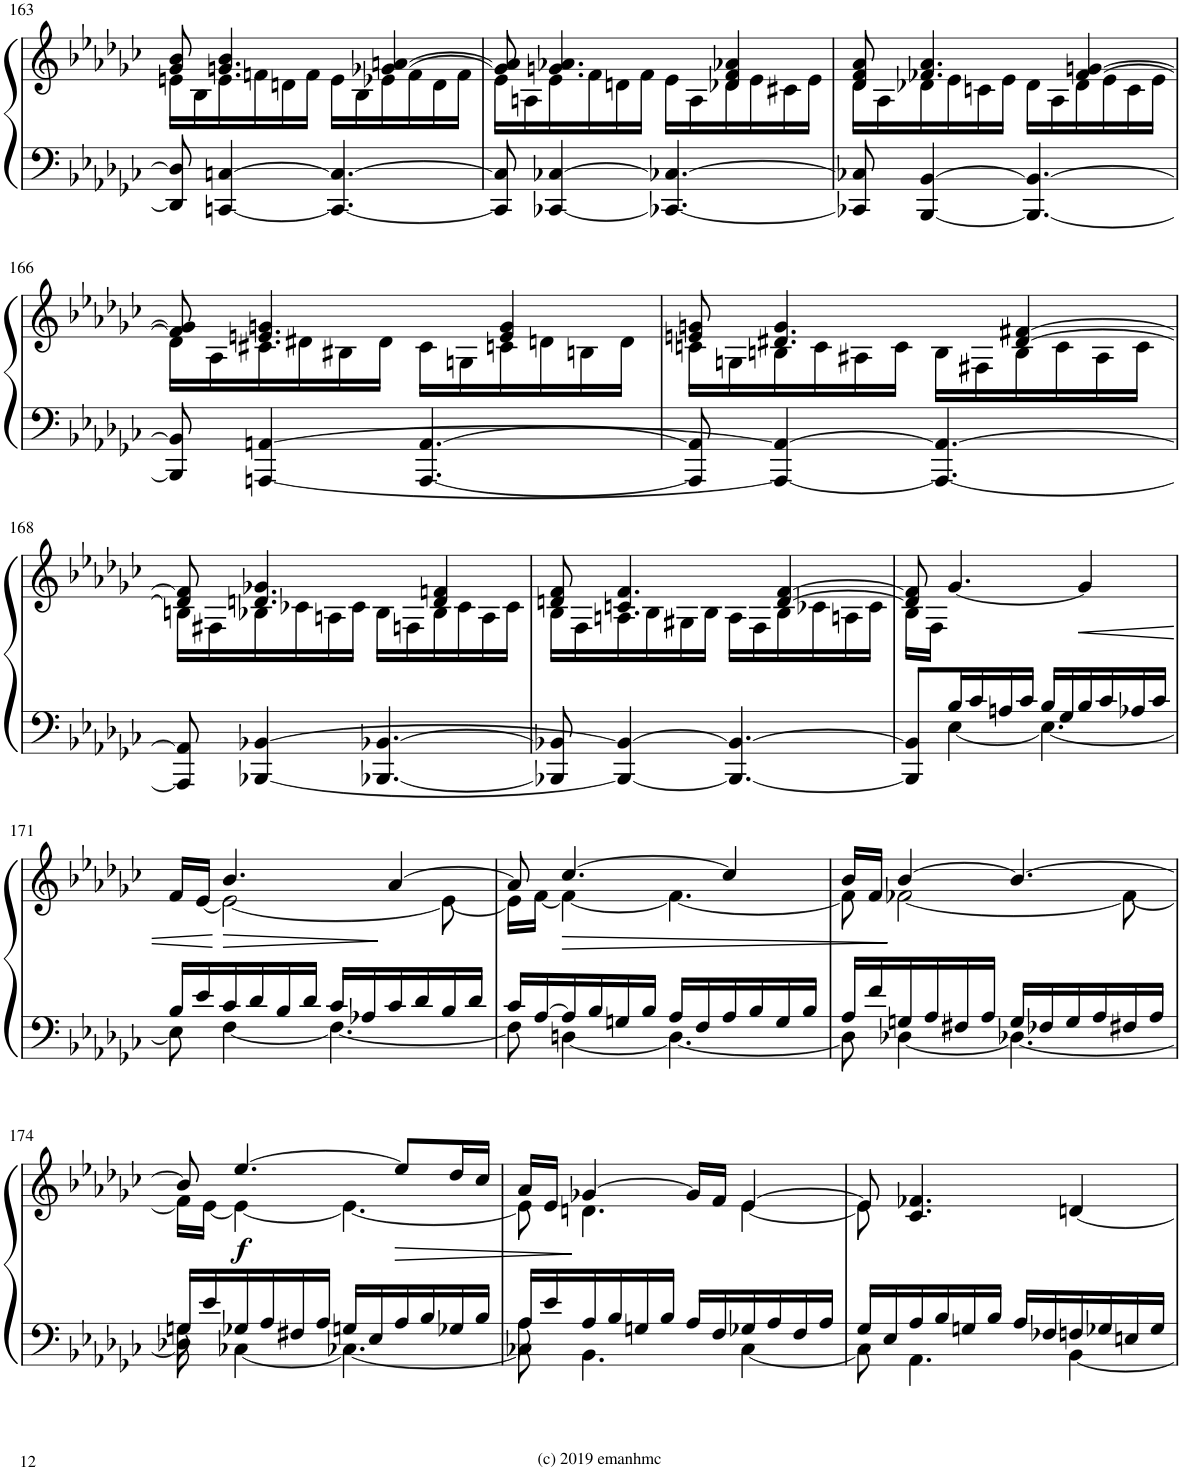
**kern	**kern	**dynam
*part1	*part1	*part1
*staff2	*staff1	*staff1/2
*I"Piano	*	*
*I'Pno.	*	*
!!LO:PB:g=z
*clefF4	*clefG2	*
*k[b-e-a-d-g-c-]	*k[b-e-a-d-g-c-]	*
*M6/8	*M6/8	*
=163	=163	=163
*	*^	*
8DD-/] 8D-/]	16en\LL	8g-/ 8b-/	.
.	16B-\	.	.
[4CCn/ [4Cn/	16e\	4.gn/ 4.b-/	.
.	16fn\	.	.
.	16dn\	.	.
.	16f\JJ	.	.
4.CC/_ 4.C/_	16e\LL	.	.
.	16B-\	.	.
.	16e-X\	[4g-X/ [4an/	.
.	16f\	.	.
.	16d\	.	.
.	16f\JJ	.	.
=164	=164	=164	=164
8CC/] 8C/]	16e-\LL	8g-/] 8a/]	.
.	16An\	.	.
[4CC-X/ [4C-X/	16e-\	4.gn/ 4.a-X/	.
.	16f\	.	.
.	16dn\	.	.
.	16f\JJ	.	.
4.CC-X/_ 4.C-X/_	16e-\LL	.	.
.	16A\	.	.
.	16d-X\	4d-/ 4f/ 4a-X/	.
.	16e-\	.	.
.	16c#X\	.	.
.	16e-\JJ	.	.
=165	=165	=165	=165
8CC-X/] 8C-X/]	16d-\LL	8d-/ 8f/ 8a-/	.
.	16A-\	.	.
[4BBB-/ [4BB-/	16d-X\	4.f-X/ 4.a-/	.
.	16e-\	.	.
.	16cn\	.	.
.	16e-\JJ	.	.
4.BBB-/_ 4.BB-/_	16d-\LL	.	.
.	16A-\	.	.
.	16d-\	[4f-/ [4gn/	.
.	16e-\	.	.
.	16c\	.	.
.	16e-\JJ	.	.
!!LO:LB:g=z	!!
=166	=166	=166	=166
8BBB-/] 8BB-/]	16d-\LL	8f-/] 8g/]	.
.	16A-\	.	.
[4AAAn/ [4AAn/	16c#X\	4.en/ 4.gn/	.
.	16d#X\	.	.
.	16B#X\	.	.
.	16d#\JJ	.	.
[4.AAA/ [4.AA/	16c#\LL	.	.
.	16Gn\	.	.
.	16cn\	4e/ 4g/	.
.	16dn\	.	.
.	16Bn\	.	.
.	16d\JJ	.	.
=167	=167	=167	=167
8AAA/] 8AA/]	16cn\LL	8en/ 8gn/	.
.	16Gn\	.	.
4AAA/_ 4AA/_	16Bn\	4.d#X/ 4.g/	.
.	16c\	.	.
.	16A#X\	.	.
.	16c\JJ	.	.
4.AAA/_ 4.AA/_	16B\LL	.	.
.	16F#X\	.	.
.	16B\	[4d#/ [4f#X/	.
.	16c\	.	.
.	16A#\	.	.
.	16c\JJ	.	.
!!LO:LB:g=z	!!
=168	=168	=168	=168
8AAA/] 8AA/]	16Bn\LL	8d#/] 8f#/]	.
.	16F#X\	.	.
[4BBB-X/ [4BB-X/	16B-X\	4.dn/ 4.g-X/	.
.	16c-X\	.	.
.	16An\	.	.
.	16c-\JJ	.	.
[4.BBB-X/ [4.BB-X/	16B-\LL	.	.
.	16Fn\	.	.
.	16B-\	4d/ 4fn/	.
.	16c-\	.	.
.	16A\	.	.
.	16c-\JJ	.	.
=169	=169	=169	=169
8BBB-X/] 8BB-X/]	16B-\LL	8dn/ 8f/	.
.	16F\	.	.
4BBB-/_ 4BB-/_	16An\	4.cn/ 4.f/	.
.	16B-\	.	.
.	16G#X\	.	.
.	16B-\JJ	.	.
4.BBB-/_ 4.BB-/_	16A\LL	.	.
.	16F\	.	.
.	16B-\	[4d/ [4f/	.
.	16c-X\	.	.
.	16An\	.	.
.	16c-\JJ	.	.
=170	=170	=170	=170
*^	*	*	*
8BBB-/] 8BB-/]L	8ryy	16B-\LL	8d/] 8f/]	.
.	.	16F\JJ	.	.
16B-/L	[4E-\	[4.g-/	2ryy	.
16c-/	.	.	.	.
16An/	.	.	.	.
16c-/JJ	.	.	.	.
16B-/LL	4.E-\_	.	.	.
16G-/	.	.	.	.
!	!	!	!	!LO:HP:b
16B-/	.	4g-/]	.	<
16c-/	.	.	.	.
16A-X/	.	.	8ryy	.
16c-/JJ	.	.	.	.
!!LO:LB:g=z	!!
=171	=171	=171	=171	=171
16B-/LL	8E-\]	16f/LL	8ryy	.
16e-/	.	[<16e-/JJ	.	.
!	!	!	!	!LO:HP:b
16c-/	[4F\	4.b-/	2e-\_	>
16d-/	.	.	.	.
16B-/	.	.	.	.
16d-/JJ	.	.	.	.
16c-/LL	4.F\_	.	.	.
16A-X/	.	.	.	.
16c-/	.	[4a-/	.	[
16d-/	.	.	.	.
16B-/	.	.	8e-\_	.
16d-/JJ	.	.	.	.
=172	=172	=172	=172	=172
16c-/LL	8F\]	8a-/]	16e-\LL]	.
[16A-/	.	.	[16f\JJ	.
!	!	!	!	!LO:HP:b
16A-/]	[4Dn\	[4.cc-/	4f\_	>
16B-/	.	.	.	.
16Gn/	.	.	.	.
16B-/JJ	.	.	.	.
16A-/LL	4.D\_	.	4.f\_	.
16F/	.	.	.	.
16A-/	.	4cc-/]	.	.
16B-/	.	.	.	.
16G/	.	.	.	.
16B-/JJ	.	.	.	.
=173	=173	=173	=173	=173
16A-/LL	8D\]	16b-/LL	8f\]	.
16f/	.	16f/JJ	.	.
16Gn/	[4D-X\	[4b-/	[2f-X\	]
16A-/	.	.	.	.
16F#X/	.	.	.	.
16A-/JJ	.	.	.	.
16G/LL	4.D-X\_	4.b-/_	.	.
16F-X/	.	.	.	.
16G/	.	.	.	.
16A-/	.	.	.	.
16F#X/	.	.	8f-\_	.
16A-/JJ	.	.	.	.
!!LO:LB:g=z	!!
=174	=174	=174	=174	=174
*	*^	*	*	*
16Gn/LL	8D-X\]	8G\	8b-/]	16f-\LL]	.
16e-/	.	.	.	[<16e-\JJ	.
!	!	!	!	!	!LO:DY:b
16G-X/	[4C-X\	2ryy	[4.ee-/	4e-\_	f
16A-/	.	.	.	.	.
16F#X/	.	.	.	.	.
16A-/JJ	.	.	.	.	.
16Gn/LL	4.C-X\_	.	.	4.e-\_	.
16E-/	.	.	.	.	.
16A-/	.	.	8ee-/L]	.	.
16B-/	.	.	.	.	.
16G-X/	.	8ryy	16dd-/L	.	.
16B-/JJ	.	.	16cc-/JJ	.	.
=175	=175	=175	=175	=175	=175
16A-/LL	8C-X\]	8A-\	16a-/LL	8e-\]	.
16e-/	.	.	16e-/JJ	.	.
16A-/	4.BB-\	2ryy	[4g-X/	4.dn\	]
16B-/	.	.	.	.	.
16Gn/	.	.	.	.	.
16B-/JJ	.	.	.	.	.
16A-/LL	.	.	16g-/LL]	.	.
16F/	.	.	16f/JJ	.	.
16G-X/	[4C-\	.	[4e-/	[4e-\	.
16A-/	.	.	.	.	.
16F/	.	8ryy	.	.	.
16A-/JJ	.	.	.	.	.
*	*v	*v	*	*	*
=176	=176	=176	=176	=176
16G-/LL	8C-\]	8e-/]	8e-\]	.
16E-/	.	.	.	.
16A-/	4.AA-\	4.c-/ 4.f-X/	2ryy	.
16B-/	.	.	.	.
16Gn/	.	.	.	.
16B-/JJ	.	.	.	.
16A-/LL	.	.	.	.
16F-X/	.	.	.	.
16Fn/	[4BB-\	[4dn/	.	.
16G-X/	.	.	.	.
16En/	.	.	8ryy	.
16G-/JJ	.	.	.	.
*v	*v	*	*	*
*	*v	*v	*
=	=	=
*-	*-	*-
